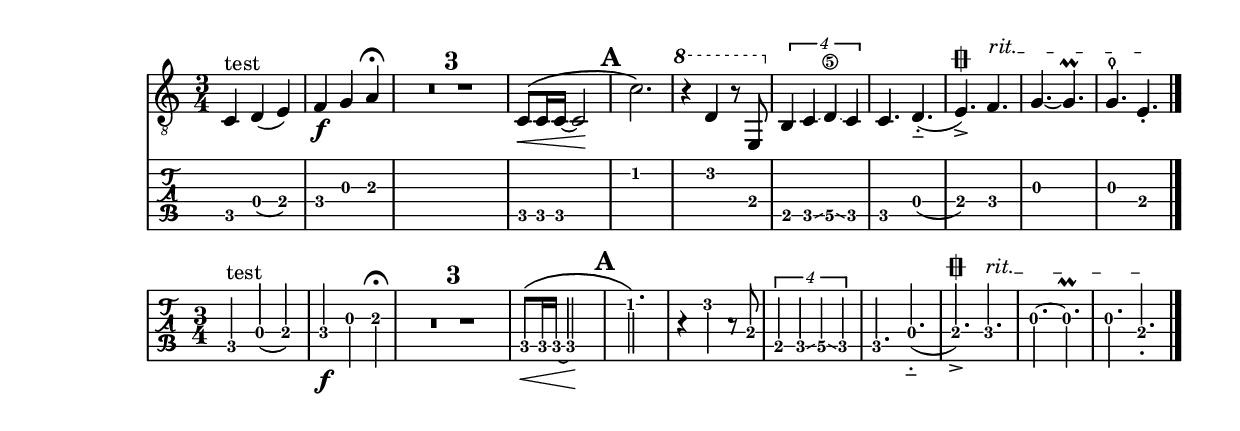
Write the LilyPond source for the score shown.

\version "2.19.20"

\header{ texidoc = "As default, tablature staves show only the fret numbers, because
                    in most situations, they are combined with normal staves.
                    When used without standard notation, @code{tabFullNotation}
                    can be used."
       }

tabstuff = {
  \time 3/4
  \compressMMRests {
    c4^"test" d( e) |
    f4\f g a^\fermata |
    R2.*3 |
    c8\<\( c16 c ~ 2\! |
    \mark \default
    c'2.\) |
    \ottava #1
    r4 d'4 r8 e |
    \ottava #0
    \tuplet 4/3 { b,4 c \glissando d\5 \glissando c } |
    c4. d-_( |
    e\varcoda-> )
    \override TextSpanner.bound-details.left.text = "rit." f\startTextSpan |
    g ~ g\prall |
    g\thumb e-.\stopTextSpan
    \bar "|."
  }
}

#(set-global-staff-size 18)

\score {
  <<
    \new Staff { \clef "G_8" \tabstuff }
    \new TabStaff   { \tabstuff }
  >>
}

\score {
  \new TabStaff {
    \tabFullNotation
    \tabstuff
  }
}
